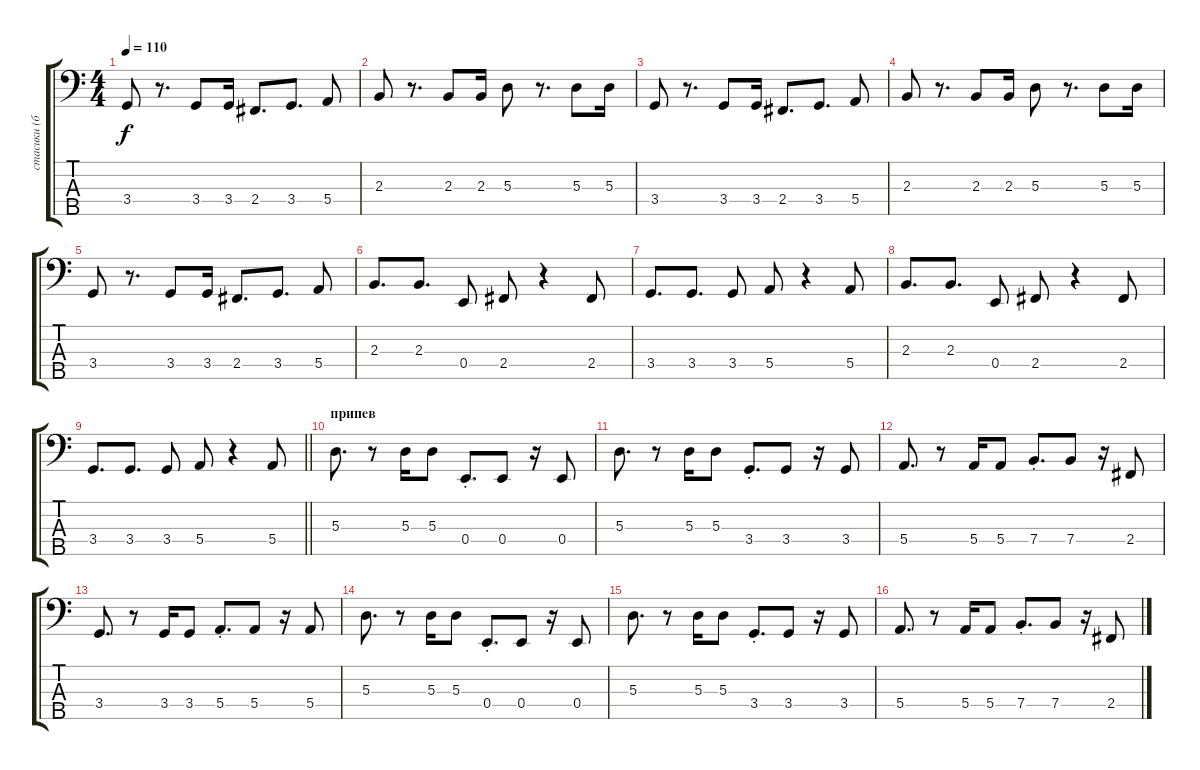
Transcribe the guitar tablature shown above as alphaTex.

\track ("стасики (басы)" "стасики (б") {instrument electricbassfinger}
\staff {score tabs}
\tuning (G2 D2 A1 E1 B0) {hide}
\ts (4 4)
\tempo 110
\clef f4
\ks c
3.4.8{dy f} r.8{d} 3.4.8 3.4.16 2.4.8{d} 3.4.8{d} 5.4.8 |
2.3.8 r.8{d} 2.3.8 2.3.16 5.3.8 r.8{d} 5.3.8 5.3.16 |
3.4.8 r.8{d} 3.4.8 3.4.16 2.4.8{d} 3.4.8{d} 5.4.8 |
2.3.8 r.8{d} 2.3.8 2.3.16 5.3.8 r.8{d} 5.3.8 5.3.16 |
3.4.8 r.8{d} 3.4.8 3.4.16 2.4.8{d} 3.4.8{d} 5.4.8 |
2.3.8{d} 2.3.8{d} 0.4.8 2.4.8 r.4 2.4.8 |
3.4.8{d} 3.4.8{d} 3.4.8 5.4.8 r.4 5.4.8 |
2.3.8{d} 2.3.8{d} 0.4.8 2.4.8 r.4 2.4.8 |
\barLineRight lightlight
3.4.8{d} 3.4.8{d} 3.4.8 5.4.8 r.4 5.4.8 |
\section ("" "припев")
5.3.8{d} r.8 5.3.16 5.3.8 0.4{st}.8{d} 0.4.8 r.16 0.4.8 |
5.3.8{d} r.8 5.3.16 5.3.8 3.4{st}.8{d} 3.4.8 r.16 3.4.8 |
5.4.8{d} r.8 5.4.16 5.4.8 7.4{st}.8{d} 7.4.8 r.16 2.4.8 |
3.4.8{d} r.8 3.4.16 3.4.8 5.4{st}.8{d} 5.4.8 r.16 5.4.8 |
5.3.8{d} r.8 5.3.16 5.3.8 0.4{st}.8{d} 0.4.8 r.16 0.4.8 |
5.3.8{d} r.8 5.3.16 5.3.8 3.4{st}.8{d} 3.4.8 r.16 3.4.8 |
5.4.8{d} r.8 5.4.16 5.4.8 7.4{st}.8{d} 7.4.8 r.16 2.4.8
